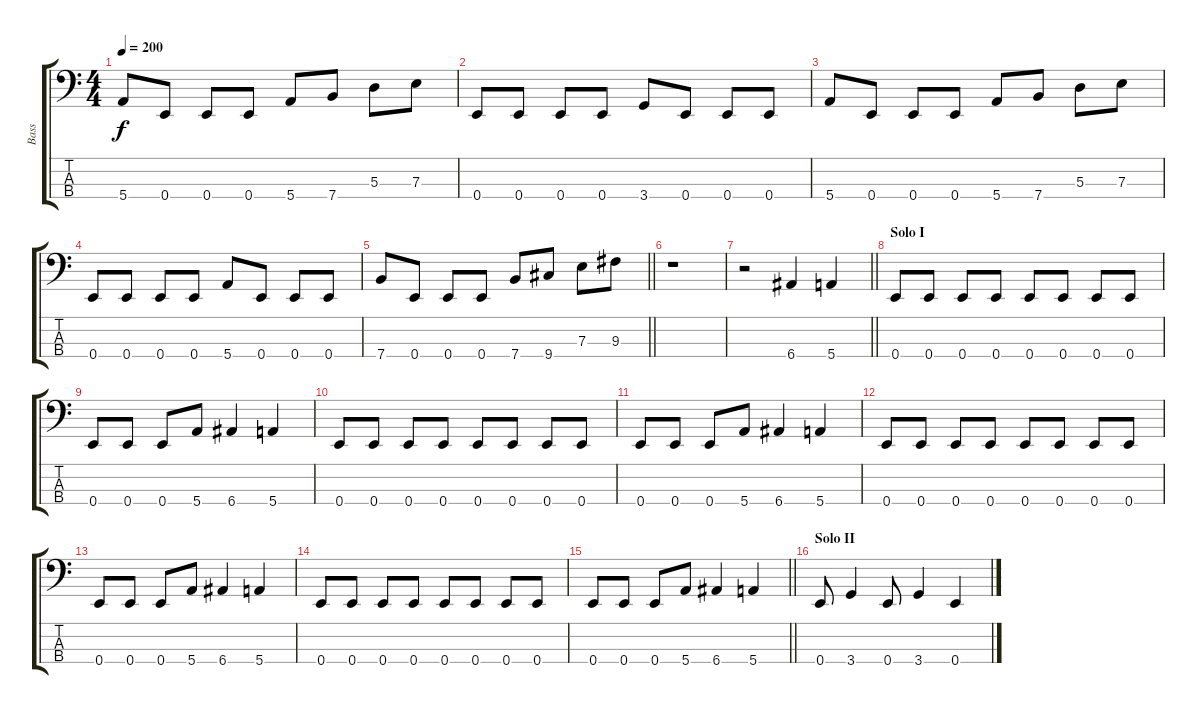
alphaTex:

\track ("Bass" "Bass") {instrument electricbasspick}
\staff {score tabs}
\tuning (G2 D2 A1 E1) {hide}
\ts (4 4)
\tempo 200
\clef f4
\ks c
5.4.8{dy f} 0.4.8 0.4.8 0.4.8 5.4.8 7.4.8 5.3.8 7.3.8 |
0.4.8 0.4.8 0.4.8 0.4.8 3.4.8 0.4.8 0.4.8 0.4.8 |
5.4.8 0.4.8 0.4.8 0.4.8 5.4.8 7.4.8 5.3.8 7.3.8 |
0.4.8 0.4.8 0.4.8 0.4.8 5.4.8 0.4.8 0.4.8 0.4.8 |
\barLineRight lightlight
7.4.8 0.4.8 0.4.8 0.4.8 7.4.8 9.4.8 7.3.8 9.3.8 |
r.1 |
\barLineRight lightlight
r.2 6.4.4 5.4.4 |
\section ("" "Solo I")
0.4.8 0.4.8 0.4.8 0.4.8 0.4.8 0.4.8 0.4.8 0.4.8 |
0.4.8 0.4.8 0.4.8 5.4.8 6.4.4 5.4.4 |
0.4.8 0.4.8 0.4.8 0.4.8 0.4.8 0.4.8 0.4.8 0.4.8 |
0.4.8 0.4.8 0.4.8 5.4.8 6.4.4 5.4.4 |
0.4.8 0.4.8 0.4.8 0.4.8 0.4.8 0.4.8 0.4.8 0.4.8 |
0.4.8 0.4.8 0.4.8 5.4.8 6.4.4 5.4.4 |
0.4.8 0.4.8 0.4.8 0.4.8 0.4.8 0.4.8 0.4.8 0.4.8 |
\barLineRight lightlight
0.4.8 0.4.8 0.4.8 5.4.8 6.4.4 5.4.4 |
\section ("" "Solo II")
0.4.8 3.4.4 0.4.8 3.4.4 0.4.4
